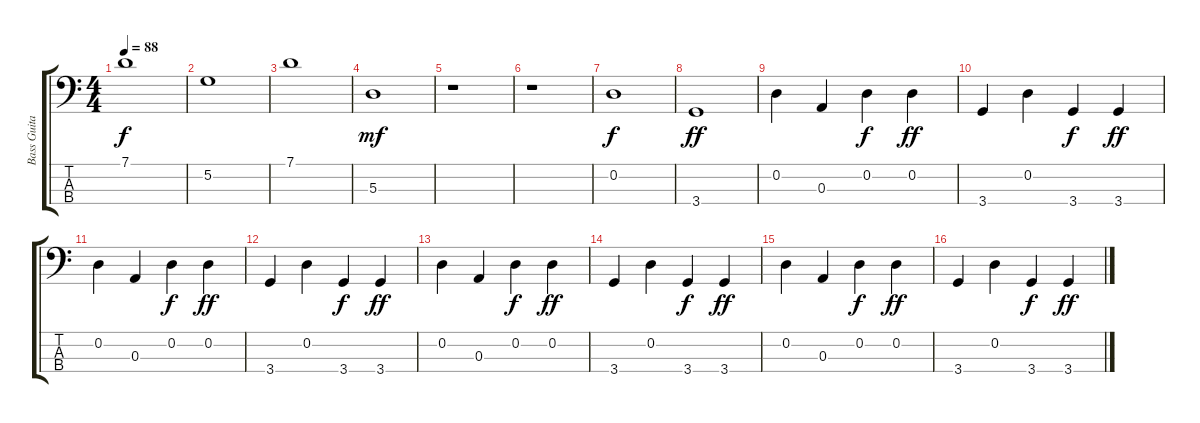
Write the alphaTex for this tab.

\track ("Bass Guitar" "Bass Guita") {instrument electricbasspick}
\staff {score tabs}
\tuning (G2 D2 A1 E1) {hide}
\ts (4 4)
\tempo 88
\clef f4
\ks c
7.1.1{dy f} |
5.2.1 |
7.1.1 |
5.3.1{dy mf} |
r.1 |
r.1 |
0.2.1{dy f} |
3.4.1{dy ff} |
0.2.4 0.3.4 0.2.4{dy f} 0.2.4{dy ff} |
3.4.4 0.2.4 3.4.4{dy f} 3.4.4{dy ff} |
0.2.4 0.3.4 0.2.4{dy f} 0.2.4{dy ff} |
3.4.4 0.2.4 3.4.4{dy f} 3.4.4{dy ff} |
0.2.4 0.3.4 0.2.4{dy f} 0.2.4{dy ff} |
3.4.4 0.2.4 3.4.4{dy f} 3.4.4{dy ff} |
0.2.4 0.3.4 0.2.4{dy f} 0.2.4{dy ff} |
3.4.4 0.2.4 3.4.4{dy f} 3.4.4{dy ff}
